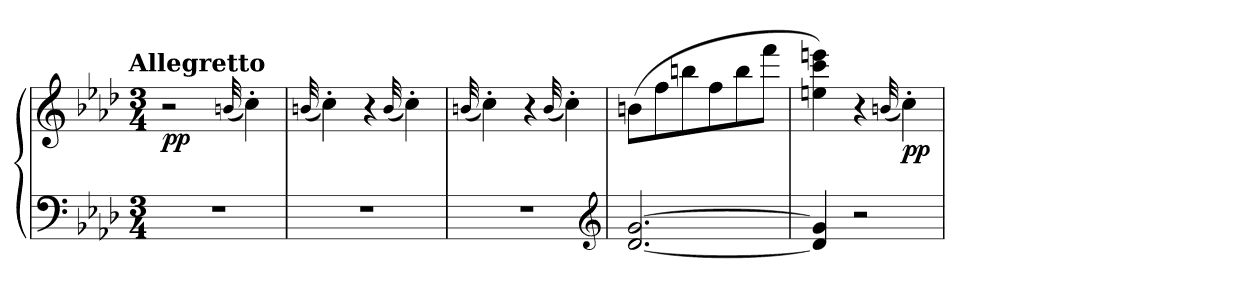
**kern	**kern	**dynam
*part1	*part1	*part1
*staff2	*staff1	*staff1/2
*clefF4	*clefG2	*
*k[b-e-a-d-]	*k[b-e-a-d-]	*
!!LO:TX:omd:t=Allegretto
*M3/4	*M3/4	*
*MM120	*MM120	*
=1	=1	=1
!	!	!LO:DY:b
*	*^	*
2.r	2r	4ryy	pp
!	!	!	!LO:DY:b
.	.	2ryy	presque esnemble
.	(<32qqbn/	.	.
.	4cc'\)	.	.
*	*v	*v	*
=2	=2	=2
.	(<32qqbn/	.
2.r	4cc'\)	.
.	4r	.
.	(<32qqb/	.
.	4cc'\)	.
=3	=3	=3
.	(<32qqbn/	.
2.r	4cc'\)	.
.	4r	.
.	(<32qqb/	.
.	4cc'\)	.
*clefG2	*	*
=4	=4	=4
[2.d-/ [2.g/	(>(>8bn\L	.
.	8ff\	.
.	8bbn\	.
.	8ff\	.
.	8bb\	.
.	8fff\J	.
=5	=5	=5
4d-]/ 4g]/	4eeen\ 4ccc\ 4ee\)	.
2r	4r	.
.	(<32qqbn/	.
!	!	!LO:DY:b
.	4cc'\)	pp
=	=	=
*-	*-	*-
